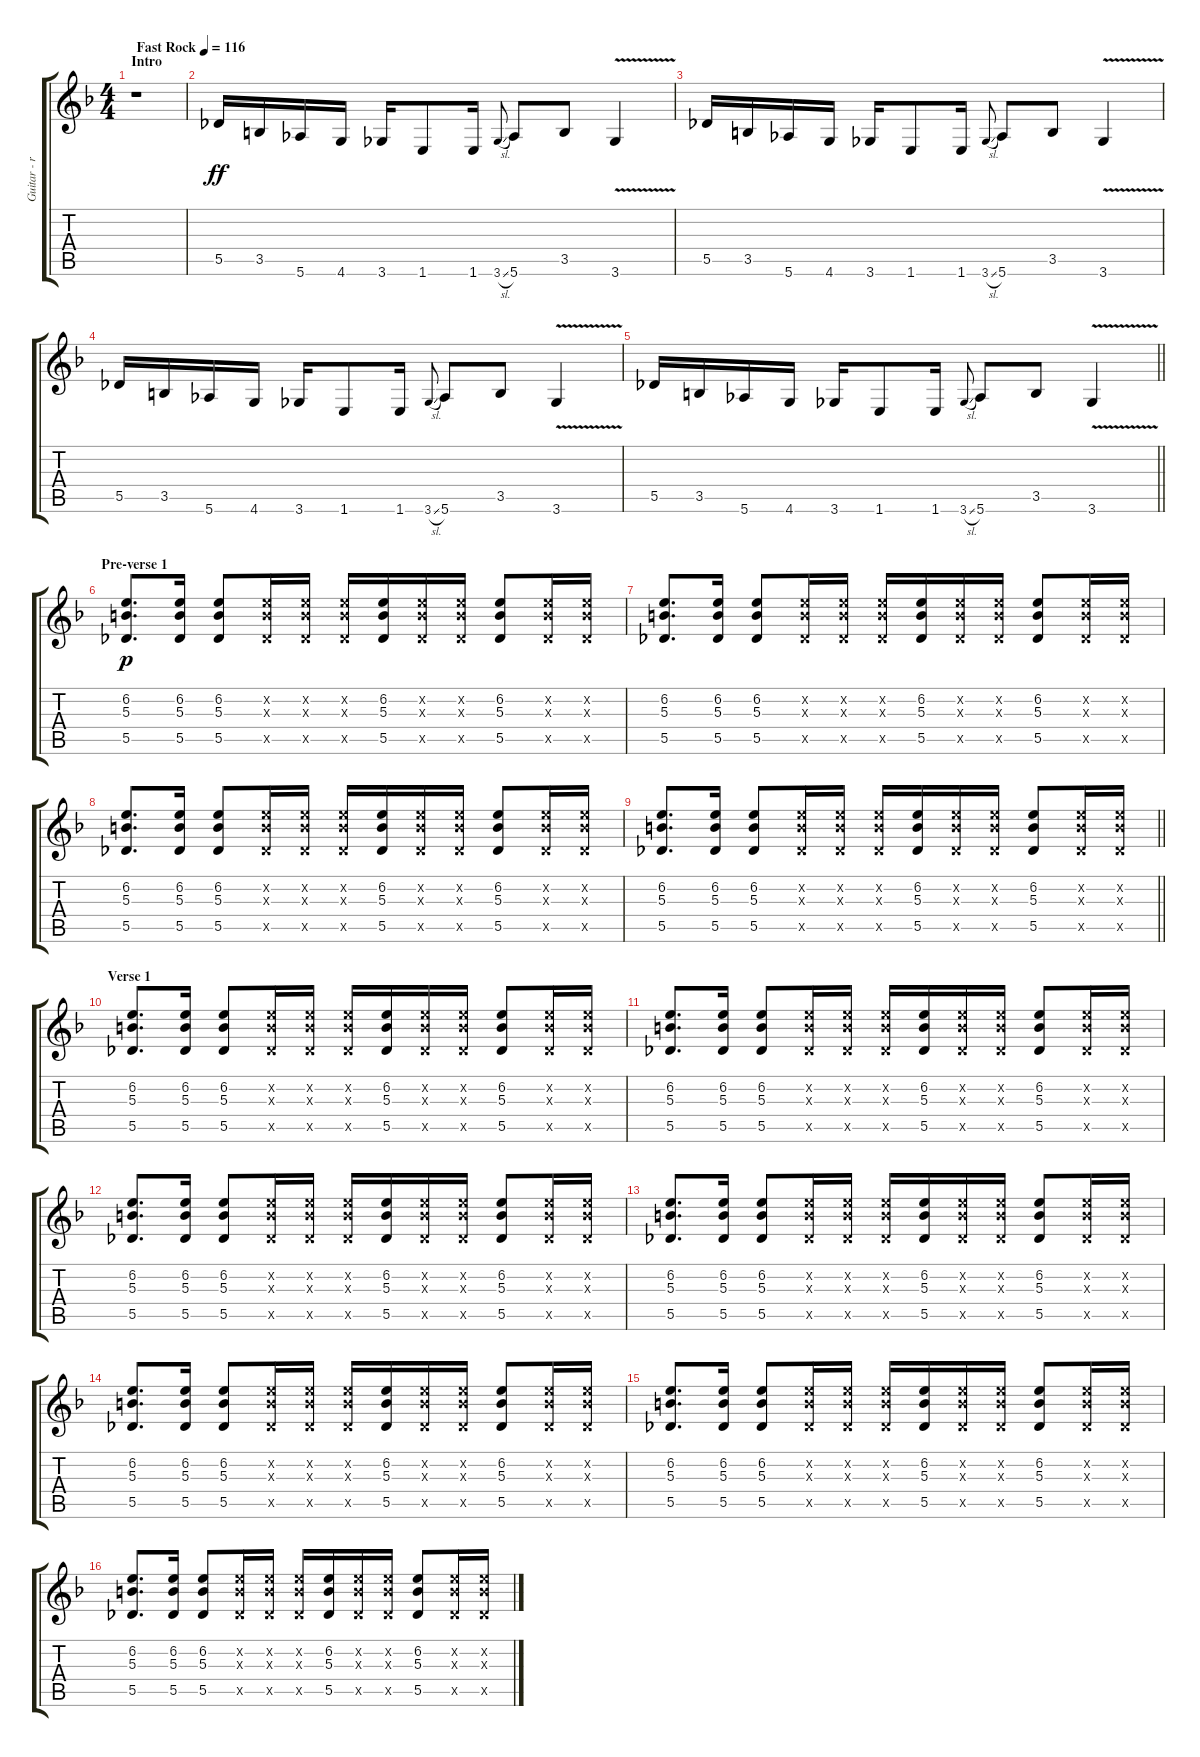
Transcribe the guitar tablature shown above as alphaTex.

\track ("Guitar - rhythm - right" "Guitar - r") {instrument electricguitarjazz}
\staff {score tabs}
\tuning (Eb4 Bb3 Gb3 Db3 Ab2 Eb2) {hide}
\ts (4 4)
\section ("" "Intro")
\tempo (116 "Fast Rock")
\clef g2
\ks dminor
r.1{dy ff instrument electricguitarjazz} |
\ks f
5.5.16{volume 8 instrument electricguitarjazz} 3.5.16 5.6.16 4.6.16 3.6.16 1.6.8 1.6.16 3.6{sl}.8{gr onbeat} 5.6.8 3.5.8 3.6{v}.4 |
5.5.16 3.5.16 5.6.16 4.6.16 3.6.16 1.6.8 1.6.16 3.6{sl}.8{gr onbeat} 5.6.8 3.5.8 3.6{v}.4 |
5.5.16 3.5.16 5.6.16 4.6.16 3.6.16 1.6.8 1.6.16 3.6{sl}.8{gr onbeat} 5.6.8 3.5.8 3.6{v}.4 |
\barLineRight lightlight
5.5.16 3.5.16 5.6.16 4.6.16 3.6.16 1.6.8 1.6.16 3.6{sl}.8{gr onbeat} 5.6.8 3.5.8 3.6{v}.4 |
\section ("" "Pre-verse 1")
(6.2 5.3 5.5).8{d dy p instrument distortionguitar} (6.2 5.3 5.5).16 (6.2 5.3 5.5).8 (6.2{x} 5.3{x} 5.5{x}).16 (6.2{x} 5.3{x} 5.5{x}).16 (6.2{x} 5.3{x} 5.5{x}).16 (6.2 5.3 5.5).16 (6.2{x} 5.3{x} 5.5{x}).16 (6.2{x} 5.3{x} 5.5{x}).16 (6.2 5.3 5.5).8 (6.2{x} 5.3{x} 5.5{x}).16 (6.2{x} 5.3{x} 5.5{x}).16 |
(6.2 5.3 5.5).8{d} (6.2 5.3 5.5).16 (6.2 5.3 5.5).8 (6.2{x} 5.3{x} 5.5{x}).16 (6.2{x} 5.3{x} 5.5{x}).16 (6.2{x} 5.3{x} 5.5{x}).16 (6.2 5.3 5.5).16 (6.2{x} 5.3{x} 5.5{x}).16 (6.2{x} 5.3{x} 5.5{x}).16 (6.2 5.3 5.5).8 (6.2{x} 5.3{x} 5.5{x}).16 (6.2{x} 5.3{x} 5.5{x}).16 |
(6.2 5.3 5.5).8{d} (6.2 5.3 5.5).16 (6.2 5.3 5.5).8 (6.2{x} 5.3{x} 5.5{x}).16 (6.2{x} 5.3{x} 5.5{x}).16 (6.2{x} 5.3{x} 5.5{x}).16 (6.2 5.3 5.5).16 (6.2{x} 5.3{x} 5.5{x}).16 (6.2{x} 5.3{x} 5.5{x}).16 (6.2 5.3 5.5).8 (6.2{x} 5.3{x} 5.5{x}).16 (6.2{x} 5.3{x} 5.5{x}).16 |
\barLineRight lightlight
(6.2 5.3 5.5).8{d} (6.2 5.3 5.5).16 (6.2 5.3 5.5).8 (6.2{x} 5.3{x} 5.5{x}).16 (6.2{x} 5.3{x} 5.5{x}).16 (6.2{x} 5.3{x} 5.5{x}).16 (6.2 5.3 5.5).16 (6.2{x} 5.3{x} 5.5{x}).16 (6.2{x} 5.3{x} 5.5{x}).16 (6.2 5.3 5.5).8 (6.2{x} 5.3{x} 5.5{x}).16 (6.2{x} 5.3{x} 5.5{x}).16 |
\section ("" "Verse 1")
(6.2 5.3 5.5).8{d} (6.2 5.3 5.5).16 (6.2 5.3 5.5).8 (6.2{x} 5.3{x} 5.5{x}).16 (6.2{x} 5.3{x} 5.5{x}).16 (6.2{x} 5.3{x} 5.5{x}).16 (6.2 5.3 5.5).16 (6.2{x} 5.3{x} 5.5{x}).16 (6.2{x} 5.3{x} 5.5{x}).16 (6.2 5.3 5.5).8 (6.2{x} 5.3{x} 5.5{x}).16 (6.2{x} 5.3{x} 5.5{x}).16 |
(6.2 5.3 5.5).8{d} (6.2 5.3 5.5).16 (6.2 5.3 5.5).8 (6.2{x} 5.3{x} 5.5{x}).16 (6.2{x} 5.3{x} 5.5{x}).16 (6.2{x} 5.3{x} 5.5{x}).16 (6.2 5.3 5.5).16 (6.2{x} 5.3{x} 5.5{x}).16 (6.2{x} 5.3{x} 5.5{x}).16 (6.2 5.3 5.5).8 (6.2{x} 5.3{x} 5.5{x}).16 (6.2{x} 5.3{x} 5.5{x}).16 |
(6.2 5.3 5.5).8{d} (6.2 5.3 5.5).16 (6.2 5.3 5.5).8 (6.2{x} 5.3{x} 5.5{x}).16 (6.2{x} 5.3{x} 5.5{x}).16 (6.2{x} 5.3{x} 5.5{x}).16 (6.2 5.3 5.5).16 (6.2{x} 5.3{x} 5.5{x}).16 (6.2{x} 5.3{x} 5.5{x}).16 (6.2 5.3 5.5).8 (6.2{x} 5.3{x} 5.5{x}).16 (6.2{x} 5.3{x} 5.5{x}).16 |
(6.2 5.3 5.5).8{d} (6.2 5.3 5.5).16 (6.2 5.3 5.5).8 (6.2{x} 5.3{x} 5.5{x}).16 (6.2{x} 5.3{x} 5.5{x}).16 (6.2{x} 5.3{x} 5.5{x}).16 (6.2 5.3 5.5).16 (6.2{x} 5.3{x} 5.5{x}).16 (6.2{x} 5.3{x} 5.5{x}).16 (6.2 5.3 5.5).8 (6.2{x} 5.3{x} 5.5{x}).16 (6.2{x} 5.3{x} 5.5{x}).16 |
(6.2 5.3 5.5).8{d} (6.2 5.3 5.5).16 (6.2 5.3 5.5).8 (6.2{x} 5.3{x} 5.5{x}).16 (6.2{x} 5.3{x} 5.5{x}).16 (6.2{x} 5.3{x} 5.5{x}).16 (6.2 5.3 5.5).16 (6.2{x} 5.3{x} 5.5{x}).16 (6.2{x} 5.3{x} 5.5{x}).16 (6.2 5.3 5.5).8 (6.2{x} 5.3{x} 5.5{x}).16 (6.2{x} 5.3{x} 5.5{x}).16 |
(6.2 5.3 5.5).8{d} (6.2 5.3 5.5).16 (6.2 5.3 5.5).8 (6.2{x} 5.3{x} 5.5{x}).16 (6.2{x} 5.3{x} 5.5{x}).16 (6.2{x} 5.3{x} 5.5{x}).16 (6.2 5.3 5.5).16 (6.2{x} 5.3{x} 5.5{x}).16 (6.2{x} 5.3{x} 5.5{x}).16 (6.2 5.3 5.5).8 (6.2{x} 5.3{x} 5.5{x}).16 (6.2{x} 5.3{x} 5.5{x}).16 |
(6.2 5.3 5.5).8{d} (6.2 5.3 5.5).16 (6.2 5.3 5.5).8 (6.2{x} 5.3{x} 5.5{x}).16 (6.2{x} 5.3{x} 5.5{x}).16 (6.2{x} 5.3{x} 5.5{x}).16 (6.2 5.3 5.5).16 (6.2{x} 5.3{x} 5.5{x}).16 (6.2{x} 5.3{x} 5.5{x}).16 (6.2 5.3 5.5).8 (6.2{x} 5.3{x} 5.5{x}).16 (6.2{x} 5.3{x} 5.5{x}).16
